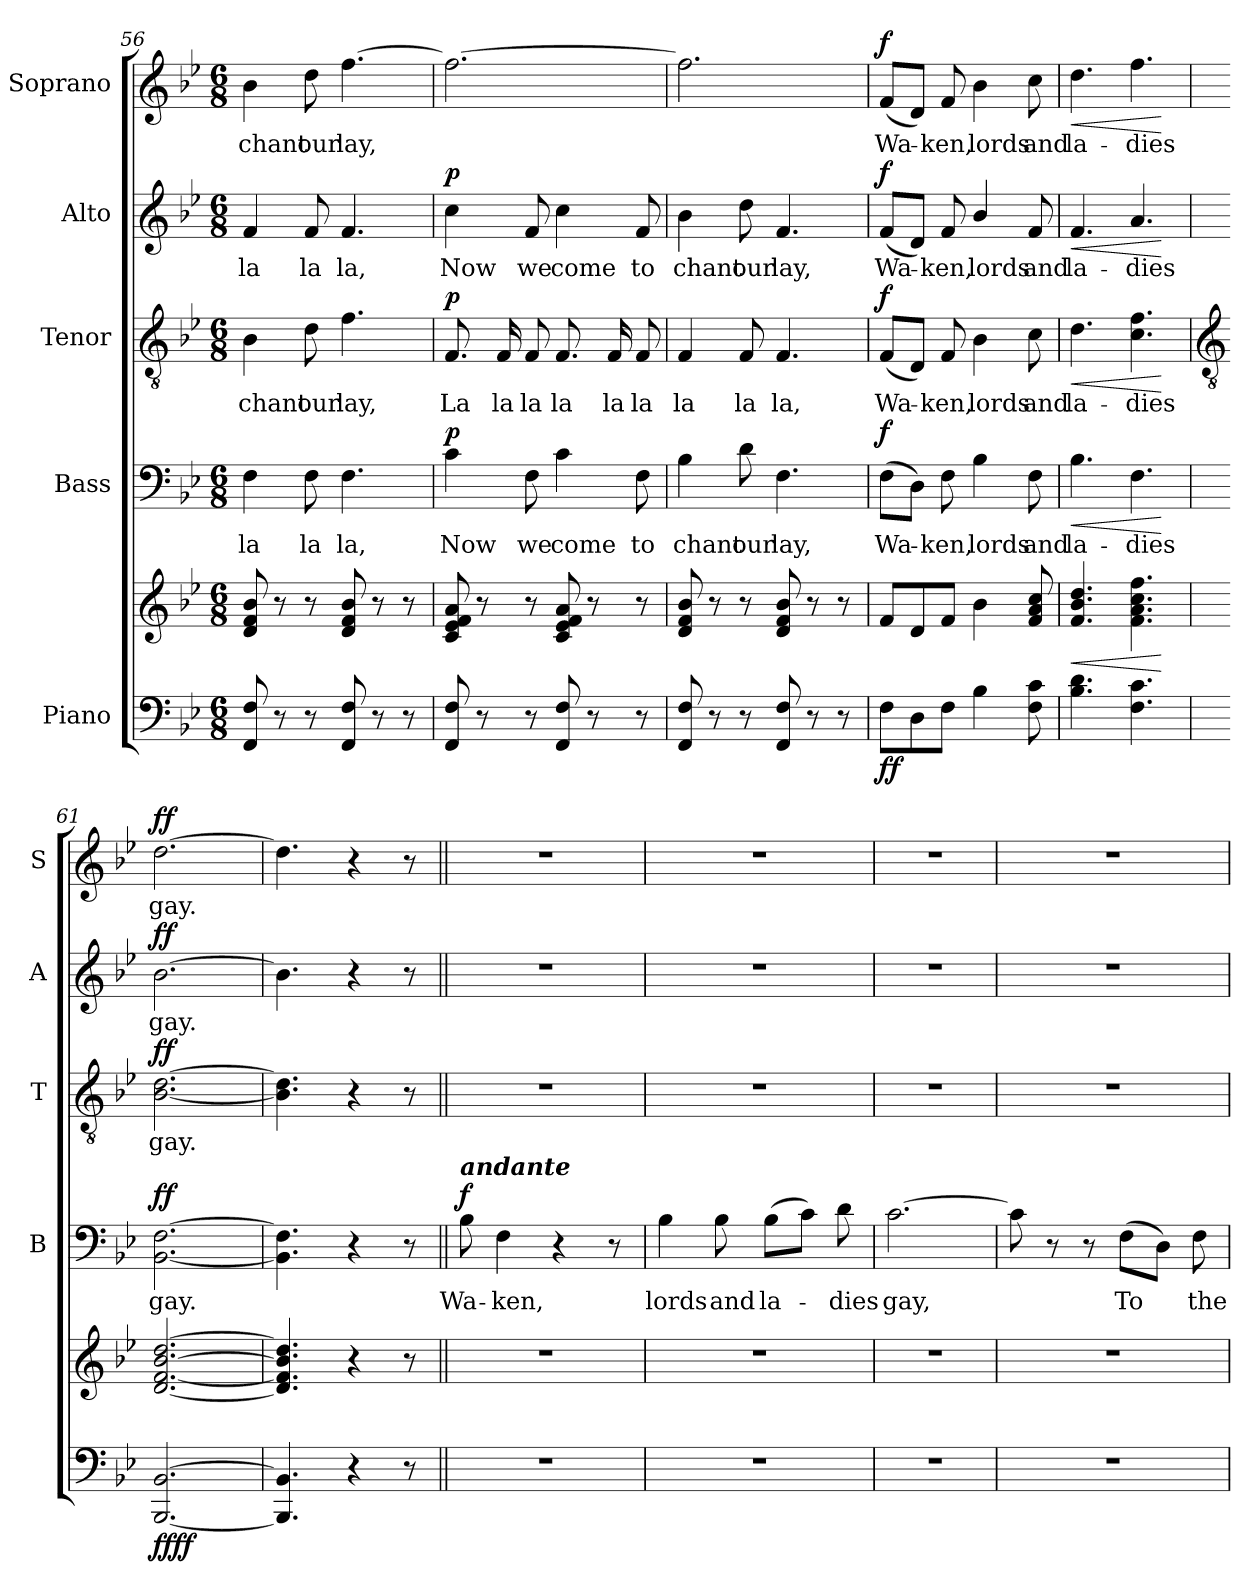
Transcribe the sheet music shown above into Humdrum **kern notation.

**kern	**kern	**dynam	**kern	**text	**dynam	**kern	**text	**dynam	**kern	**text	**dynam	**kern	**text	**dynam
*part5	*part5	*part5	*part4	*part4	*part4	*part3	*part3	*part3	*part2	*part2	*part2	*part1	*part1	*part1
*staff6	*staff5	*staff5/6	*staff4	*staff4	*staff4	*staff3	*staff3	*staff3	*staff2	*staff2	*staff2	*staff1	*staff1	*staff1
*I"Piano	*	*	*I"Bass	*	*	*I"Tenor	*	*	*I"Alto	*	*	*I"Soprano	*	*
*	*	*	*I'B	*	*	*I'T	*	*	*I'A	*	*	*I'S	*	*
!!LO:LB:g=z
*clefF4	*clefG2	*	*clefF4	*	*	*clefGv2	*	*	*clefG2	*	*	*clefG2	*	*
*k[b-e-]	*k[b-e-]	*	*k[b-e-]	*	*	*k[b-e-]	*	*	*k[b-e-]	*	*	*k[b-e-]	*	*
*B-:	*B-:	*	*B-:	*	*	*B-:	*	*	*B-:	*	*	*B-:	*	*
*M6/8	*M6/8	*	*M6/8	*	*	*M6/8	*	*	*M6/8	*	*	*M6/8	*	*
=56	=56	=56	=56	=56	=56	=56	=56	=56	=56	=56	=56	=56	=56	=56
!	!	!	!	!LO:LY:b	!	!	!LO:LY:b	!	!	!LO:LY:b	!	!	!LO:LY:b	!
8FF 8F	8d 8f 8b-	.	4F	la	.	4B-	chant	.	4f	la	.	4b-	chant	.
8r	8r	.	.	.	.	.	.	.	.	.	.	.	.	.
!	!	!	!	!LO:LY:b	!	!	!LO:LY:b	!	!	!LO:LY:b	!	!	!LO:LY:b	!
8r	8r	.	8F	la	.	8d	our	.	8f	la	.	8dd	our	.
!	!	!	!	!LO:LY:b	!	!	!LO:LY:b	!	!	!LO:LY:b	!	!	!LO:LY:b	!
8FF 8F	8d 8f 8b-	.	4.F	la,	.	4.f	lay,	.	4.f	la,	.	[4.ff	lay,	.
8r	8r	.	.	.	.	.	.	.	.	.	.	.	.	.
8r	8r	.	.	.	.	.	.	.	.	.	.	.	.	.
=57	=57	=57	=57	=57	=57	=57	=57	=57	=57	=57	=57	=57	=57	=57
!	!	!	!	!LO:LY:b	!LO:DY:b	!	!LO:LY:b	!LO:DY:b	!	!LO:LY:b	!LO:DY:b	!	!	!
8FF 8F	8c 8e- 8f 8a	.	4c	Now	p	8.F	La	p	4cc	Now	p	2.ff_	.	.
8r	8r	.	.	.	.	.	.	.	.	.	.	.	.	.
!	!	!	!	!	!	!	!LO:LY:b	!	!	!	!	!	!	!
.	.	.	.	.	.	16F	la	.	.	.	.	.	.	.
!	!	!	!	!LO:LY:b	!	!	!LO:LY:b	!	!	!LO:LY:b	!	!	!	!
8r	8r	.	8F	we	.	8F	la	.	8f	we	.	.	.	.
!	!	!	!	!LO:LY:b	!	!	!LO:LY:b	!	!	!LO:LY:b	!	!	!	!
8FF 8F	8c 8e- 8f 8a	.	4c	come	.	8.F	la	.	4cc	come	.	.	.	.
8r	8r	.	.	.	.	.	.	.	.	.	.	.	.	.
!	!	!	!	!	!	!	!LO:LY:b	!	!	!	!	!	!	!
.	.	.	.	.	.	16F	la	.	.	.	.	.	.	.
!	!	!	!	!LO:LY:b	!	!	!LO:LY:b	!	!	!LO:LY:b	!	!	!	!
8r	8r	.	8F	to	.	8F	la	.	8f	to	.	.	.	.
=58	=58	=58	=58	=58	=58	=58	=58	=58	=58	=58	=58	=58	=58	=58
!	!	!	!	!LO:LY:b	!	!	!LO:LY:b	!	!	!LO:LY:b	!	!	!	!
8FF 8F	8d 8f 8b-	.	4B-	chant	.	4F	la	.	4b-	chant	.	2.ff]	.	.
8r	8r	.	.	.	.	.	.	.	.	.	.	.	.	.
!	!	!	!	!LO:LY:b	!	!	!LO:LY:b	!	!	!LO:LY:b	!	!	!	!
8r	8r	.	8d	our	.	8F	la	.	8dd	our	.	.	.	.
!	!	!	!	!LO:LY:b	!	!	!LO:LY:b	!	!	!LO:LY:b	!	!	!	!
8FF 8F	8d 8f 8b-	.	4.F	lay,	.	4.F	la,	.	4.f	lay,	.	.	.	.
8r	8r	.	.	.	.	.	.	.	.	.	.	.	.	.
8r	8r	.	.	.	.	.	.	.	.	.	.	.	.	.
=59	=59	=59	=59	=59	=59	=59	=59	=59	=59	=59	=59	=59	=59	=59
!	!	!LO:DY:b=2	!	!LO:LY:b	!	!	!LO:LY:b	!	!	!LO:LY:b	!	!	!LO:LY:b	!
!	!	!LO:DY:n=1:b	!	!	!LO:DY:b	!	!	!LO:DY:b	!	!	!LO:DY:b	!	!	!LO:DY:b
8FL	8fL	f f	(>8FL	Wa-	f	(<8FL	Wa-	f	(<8fL	Wa-	f	(<8fL	Wa-	f
8D	8d	.	8DJ)	.	.	8DJ)	.	.	8dJ)	.	.	8dJ)	.	.
!	!	!	!	!LO:LY:b	!	!	!LO:LY:b	!	!	!LO:LY:b	!	!	!LO:LY:b	!
8FJ	8fJ	.	8F	ken,	.	8F	ken,	.	8f	ken,	.	8f	ken,	.
!	!	!	!	!LO:LY:b	!	!	!LO:LY:b	!	!	!LO:LY:b	!	!	!LO:LY:b	!
4B-	4b-	.	4B-	lords	.	4B-	lords	.	4b-/	lords	.	4b-	lords	.
!	!	!	!	!LO:LY:b	!	!	!LO:LY:b	!	!	!LO:LY:b	!	!	!LO:LY:b	!
8F 8c	8f 8a 8cc	.	8F	and	.	8c	and	.	8f	and	.	8cc	and	.
=60	=60	=60	=60	=60	=60	=60	=60	=60	=60	=60	=60	=60	=60	=60
!	!	!LO:HP:b	!	!LO:LY:b	!LO:HP:b	!	!LO:LY:b	!LO:HP:b	!	!LO:LY:b	!LO:HP:b	!	!LO:LY:b	!LO:HP:b
4.B- 4.d	4.f 4.b- 4.dd	<	4.B-	la-	<	4.d	la-	<	4.f	la-	<	4.dd	la-	<
!	!	!	!	!LO:LY:b	!	!	!LO:LY:b	!	!	!LO:LY:b	!	!	!LO:LY:b	!
4.F 4.c	4.f 4.a 4.cc 4.ff	.	4.F	-dies	.	4.c 4.f	-dies	.	4.a	-dies	.	4.ff	-dies	.
.	.	[	.	.	[	.	.	[	.	.	[	.	.	[
!!LO:LB:g=z
=61	=61	=61	=61	=61	=61	=61	=61	=61	=61	=61	=61	=61	=61	=61
*	*	*	*	*	*	*clefGv2	*	*	*	*	*	*	*	*
!	!	!LO:DY:b=2	!	!LO:LY:b	!	!	!LO:LY:b	!	!	!LO:LY:b	!	!	!LO:LY:b	!
!	!	!LO:DY:n=1:b	!	!	!LO:DY:b	!	!	!LO:DY:b	!	!	!LO:DY:b	!	!	!LO:DY:b
[2.BBB- [2.BB-	[2.d [2.f [2.b- [2.dd	ff ff	[2.BB- [2.F	gay.	ff	[2.B- [2.d	gay.	ff	[2.b-	gay.	ff	[2.dd	gay.	ff
=62	=62	=62	=62	=62	=62	=62	=62	=62	=62	=62	=62	=62	=62	=62
4.BBB-] 4.BB-]	4.d] 4.f] 4.b-] 4.dd]	.	4.BB-] 4.F]	.	.	4.B-] 4.d]	.	.	4.b-]	.	.	4.dd]	.	.
4r	4r	.	4r	.	.	4r	.	.	4r	.	.	4r	.	.
8r	8r	.	8r	.	.	8r	.	.	8r	.	.	8r	.	.
=63||	=63||	=63||	=63||	=63||	=63||	=63||	=63||	=63||	=63||	=63||	=63||	=63||	=63||	=63||
!	!	!	!LO:TX:a:Bi:t=andante	!	!	!	!	!	!	!	!	!	!	!
!LO:N:vis=1	!LO:N:vis=1	!	!	!LO:LY:b	!LO:DY:b	!LO:N:vis=1	!	!	!LO:N:vis=1	!	!	!LO:N:vis=1	!	!
2.r	2.r	.	8B-	Wa-	f	2.r	.	.	2.r	.	.	2.r	.	.
!	!	!	!	!LO:LY:b	!	!	!	!	!	!	!	!	!	!
.	.	.	4F	-ken,	.	.	.	.	.	.	.	.	.	.
.	.	.	4r	.	.	.	.	.	.	.	.	.	.	.
.	.	.	8r	.	.	.	.	.	.	.	.	.	.	.
=64	=64	=64	=64	=64	=64	=64	=64	=64	=64	=64	=64	=64	=64	=64
!LO:N:vis=1	!LO:N:vis=1	!	!	!LO:LY:b	!	!LO:N:vis=1	!	!	!LO:N:vis=1	!	!	!LO:N:vis=1	!	!
2.r	2.r	.	4B-	lords	.	2.r	.	.	2.r	.	.	2.r	.	.
!	!	!	!	!LO:LY:b	!	!	!	!	!	!	!	!	!	!
.	.	.	8B-	and	.	.	.	.	.	.	.	.	.	.
!	!	!	!	!LO:LY:b	!	!	!	!	!	!	!	!	!	!
.	.	.	(>8B-L	la-	.	.	.	.	.	.	.	.	.	.
.	.	.	8cJ)	.	.	.	.	.	.	.	.	.	.	.
!	!	!	!	!LO:LY:b	!	!	!	!	!	!	!	!	!	!
.	.	.	8d	dies	.	.	.	.	.	.	.	.	.	.
=65	=65	=65	=65	=65	=65	=65	=65	=65	=65	=65	=65	=65	=65	=65
!LO:N:vis=1	!LO:N:vis=1	!	!	!LO:LY:b	!	!LO:N:vis=1	!	!	!LO:N:vis=1	!	!	!LO:N:vis=1	!	!
2.r	2.r	.	[2.c	gay,	.	2.r	.	.	2.r	.	.	2.r	.	.
=66	=66	=66	=66	=66	=66	=66	=66	=66	=66	=66	=66	=66	=66	=66
!LO:N:vis=1	!LO:N:vis=1	!	!	!	!	!LO:N:vis=1	!	!	!LO:N:vis=1	!	!	!LO:N:vis=1	!	!
2.r	2.r	.	8c]	.	.	2.r	.	.	2.r	.	.	2.r	.	.
.	.	.	8r	.	.	.	.	.	.	.	.	.	.	.
.	.	.	8r	.	.	.	.	.	.	.	.	.	.	.
!	!	!	!	!LO:LY:b	!	!	!	!	!	!	!	!	!	!
.	.	.	(>8FL	To	.	.	.	.	.	.	.	.	.	.
.	.	.	8DJ)	.	.	.	.	.	.	.	.	.	.	.
!	!	!	!	!LO:LY:b	!	!	!	!	!	!	!	!	!	!
.	.	.	8F	the	.	.	.	.	.	.	.	.	.	.
=	=	=	=	=	=	=	=	=	=	=	=	=	=	=
*-	*-	*-	*-	*-	*-	*-	*-	*-	*-	*-	*-	*-	*-	*-
